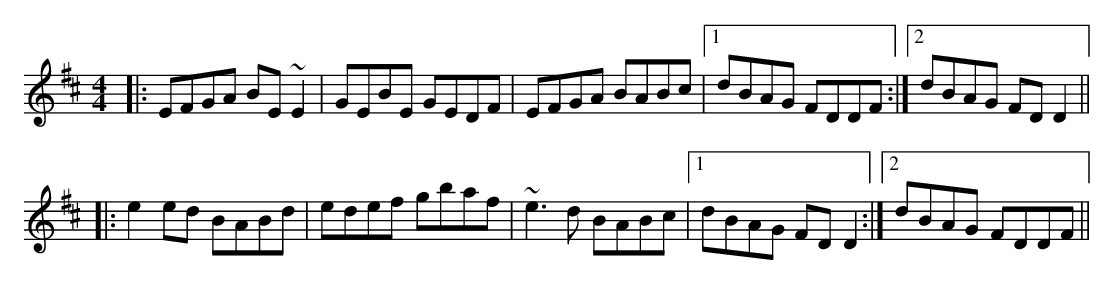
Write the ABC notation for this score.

X:1
M:4/4
K:Edor
|:EFGA BE~E2|GEBE GEDF|EFGA BABc|1 dBAG FDDF:|2 dBAG FDD2||
|:e2ed BABd|edef gbaf|~e3d BABc|1 dBAG FDD2:|2 dBAG FDDF||
